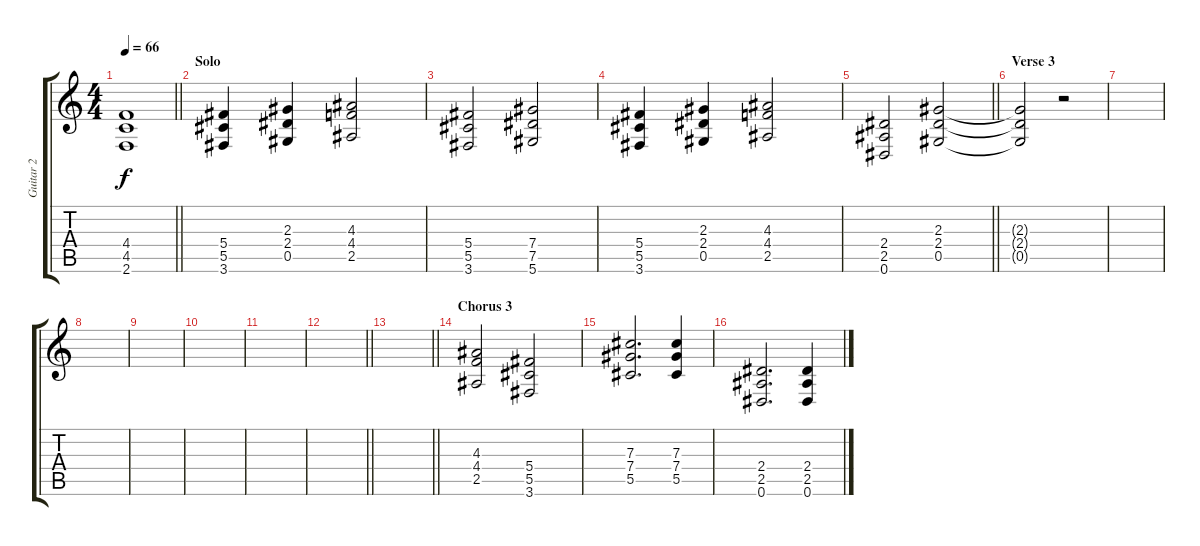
\track ("Guitar 2" "Guitar 2") {instrument overdrivenguitar}
\staff {score tabs}
\tuning (Eb4 Bb3 Gb3 Db3 Ab2 Eb2) {hide}
\ts (4 4)
\tempo 66
\clef g2
\barLineRight lightlight
\ks c
(4.4 4.5 2.6).1{dy f} |
\section ("" "Solo")
(5.4 5.5 3.6).4 (2.3 2.4 0.5).4 (4.3 4.4 2.5).2 |
(5.4 5.5 3.6).2 (7.4 7.5 5.6).2 |
(5.4 5.5 3.6).4 (2.3 2.4 0.5).4 (4.3 4.4 2.5).2 |
\barLineRight lightlight
(2.4 2.5 0.6).2 (2.3 2.4 0.5).2 |
\section ("" "Verse 3")
(2.3{t} 2.4{t} 0.5{t}).2 r.2 |
|
|
|
|
|
\barLineRight lightlight
|
\barLineRight lightlight
|
\section ("" "Chorus 3")
(4.3 4.4 2.5).2{volume 11} (5.4 5.5 3.6).2 |
(7.3 7.4 5.5).2{d} (7.3 7.4 5.5).4 |
(2.4 2.5 0.6).2{d} (2.4 2.5 0.6).4
